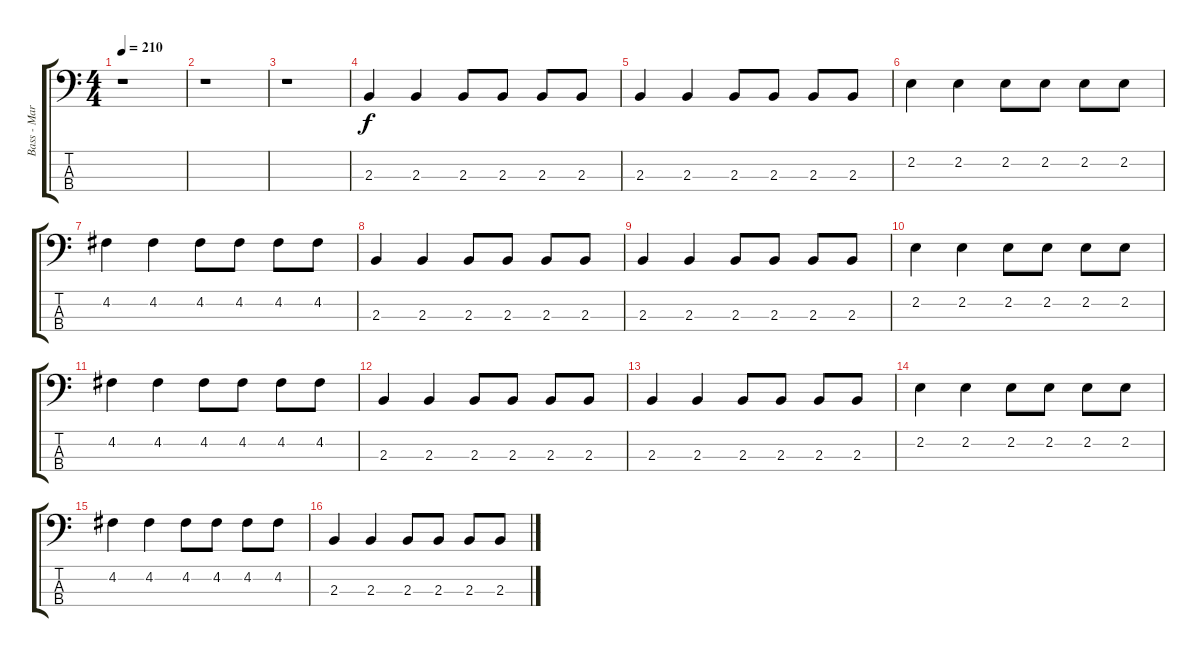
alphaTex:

\track ("Bass - Mark Alan Hoppus" "Bass - Mar") {instrument electricbassfinger}
\staff {score tabs}
\tuning (G2 D2 A1 E1) {hide}
\ts (4 4)
\tempo 210
\clef f4
\ks c
r.1{dy f} |
r.1 |
r.1 |
2.3.4 2.3.4 2.3.8 2.3.8 2.3.8 2.3.8 |
2.3.4 2.3.4 2.3.8 2.3.8 2.3.8 2.3.8 |
2.2.4 2.2.4 2.2.8 2.2.8 2.2.8 2.2.8 |
4.2.4 4.2.4 4.2.8 4.2.8 4.2.8 4.2.8 |
2.3.4 2.3.4 2.3.8 2.3.8 2.3.8 2.3.8 |
2.3.4 2.3.4 2.3.8 2.3.8 2.3.8 2.3.8 |
2.2.4 2.2.4 2.2.8 2.2.8 2.2.8 2.2.8 |
4.2.4 4.2.4 4.2.8 4.2.8 4.2.8 4.2.8 |
2.3.4 2.3.4 2.3.8 2.3.8 2.3.8 2.3.8 |
2.3.4 2.3.4 2.3.8 2.3.8 2.3.8 2.3.8 |
2.2.4 2.2.4 2.2.8 2.2.8 2.2.8 2.2.8 |
4.2.4 4.2.4 4.2.8 4.2.8 4.2.8 4.2.8 |
2.3.4 2.3.4 2.3.8 2.3.8 2.3.8 2.3.8
